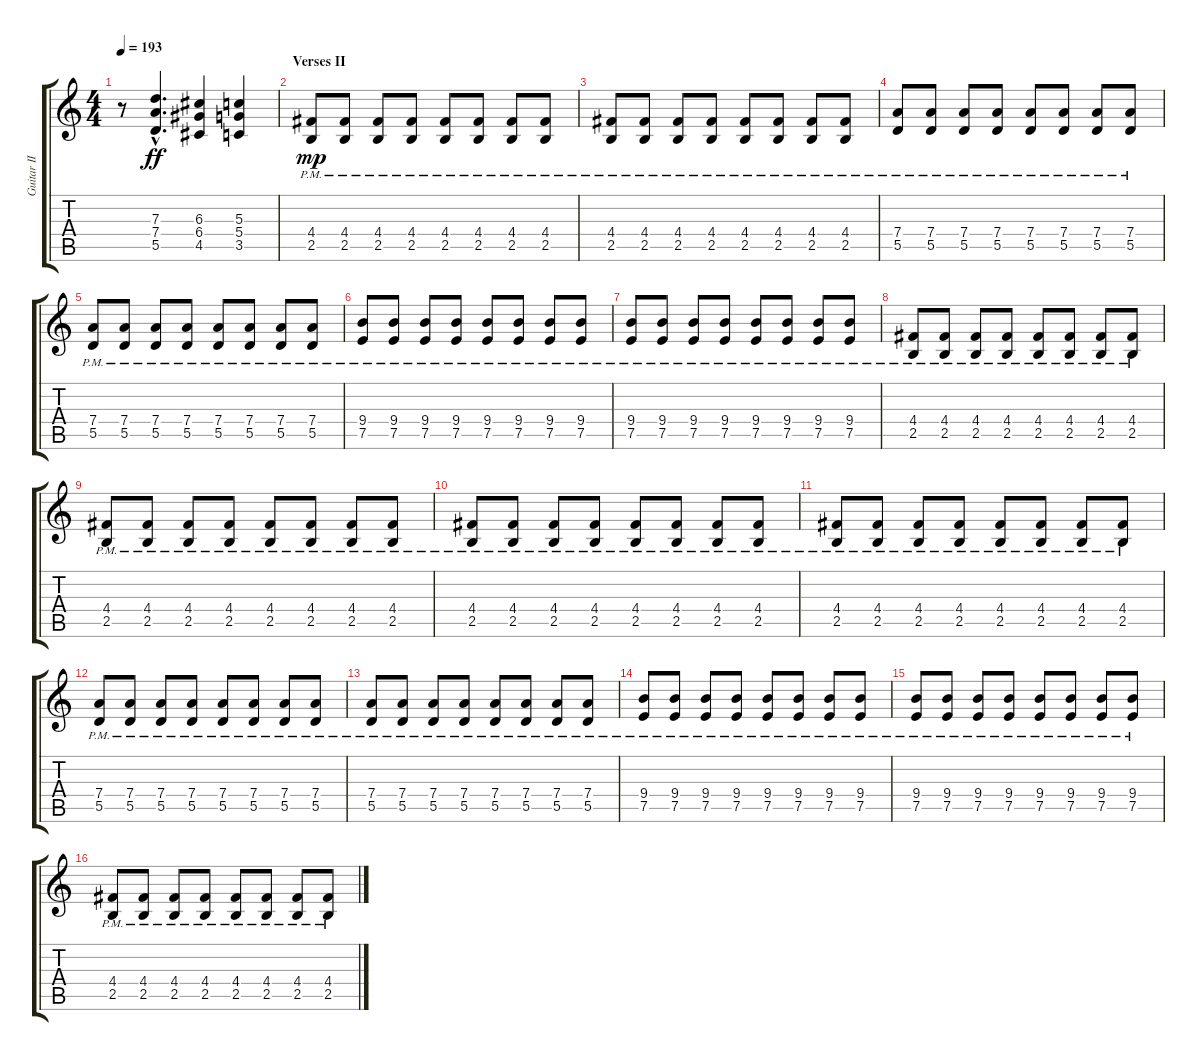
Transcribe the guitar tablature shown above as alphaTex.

\track ("Guitar II" "Guitar II") {instrument distortionguitar}
\staff {score tabs}
\tuning (E4 B3 G3 D3 A2 E2) {hide}
\ts (4 4)
\tempo 193
\clef g2
\ks c
r.8{dy f} (7.3{hac} 7.4{hac} 5.5{hac}).4{d dy ff} (6.3 6.4 4.5).4 (5.3 5.4 3.5).4 |
\section ("" "Verses II")
(4.4{pm} 2.5{pm}).8{dy mp} (4.4{pm} 2.5{pm}).8 (4.4{pm} 2.5{pm}).8 (4.4{pm} 2.5{pm}).8 (4.4{pm} 2.5{pm}).8 (4.4{pm} 2.5{pm}).8 (4.4{pm} 2.5{pm}).8 (4.4{pm} 2.5{pm}).8 |
(4.4{pm} 2.5{pm}).8 (4.4{pm} 2.5{pm}).8 (4.4{pm} 2.5{pm}).8 (4.4{pm} 2.5{pm}).8 (4.4{pm} 2.5{pm}).8 (4.4{pm} 2.5{pm}).8 (4.4{pm} 2.5{pm}).8 (4.4{pm} 2.5{pm}).8 |
(7.4{pm} 5.5{pm}).8 (7.4{pm} 5.5{pm}).8 (7.4{pm} 5.5{pm}).8 (7.4{pm} 5.5{pm}).8 (7.4{pm} 5.5{pm}).8 (7.4{pm} 5.5{pm}).8 (7.4{pm} 5.5{pm}).8 (7.4{pm} 5.5{pm}).8 |
(7.4{pm} 5.5{pm}).8 (7.4{pm} 5.5{pm}).8 (7.4{pm} 5.5{pm}).8 (7.4{pm} 5.5{pm}).8 (7.4{pm} 5.5{pm}).8 (7.4{pm} 5.5{pm}).8 (7.4{pm} 5.5{pm}).8 (7.4{pm} 5.5{pm}).8 |
(9.4{pm} 7.5{pm}).8 (9.4{pm} 7.5{pm}).8 (9.4{pm} 7.5{pm}).8 (9.4{pm} 7.5{pm}).8 (9.4{pm} 7.5{pm}).8 (9.4{pm} 7.5{pm}).8 (9.4{pm} 7.5{pm}).8 (9.4{pm} 7.5{pm}).8 |
(9.4{pm} 7.5{pm}).8 (9.4{pm} 7.5{pm}).8 (9.4{pm} 7.5{pm}).8 (9.4{pm} 7.5{pm}).8 (9.4{pm} 7.5{pm}).8 (9.4{pm} 7.5{pm}).8 (9.4{pm} 7.5{pm}).8 (9.4{pm} 7.5{pm}).8 |
(4.4{pm} 2.5{pm}).8 (4.4{pm} 2.5{pm}).8 (4.4{pm} 2.5{pm}).8 (4.4{pm} 2.5{pm}).8 (4.4{pm} 2.5{pm}).8 (4.4{pm} 2.5{pm}).8 (4.4{pm} 2.5{pm}).8 (4.4{pm} 2.5{pm}).8 |
(4.4{pm} 2.5{pm}).8 (4.4{pm} 2.5{pm}).8 (4.4{pm} 2.5{pm}).8 (4.4{pm} 2.5{pm}).8 (4.4{pm} 2.5{pm}).8 (4.4{pm} 2.5{pm}).8 (4.4{pm} 2.5{pm}).8 (4.4{pm} 2.5{pm}).8 |
(4.4{pm} 2.5{pm}).8 (4.4{pm} 2.5{pm}).8 (4.4{pm} 2.5{pm}).8 (4.4{pm} 2.5{pm}).8 (4.4{pm} 2.5{pm}).8 (4.4{pm} 2.5{pm}).8 (4.4{pm} 2.5{pm}).8 (4.4{pm} 2.5{pm}).8 |
(4.4{pm} 2.5{pm}).8 (4.4{pm} 2.5{pm}).8 (4.4{pm} 2.5{pm}).8 (4.4{pm} 2.5{pm}).8 (4.4{pm} 2.5{pm}).8 (4.4{pm} 2.5{pm}).8 (4.4{pm} 2.5{pm}).8 (4.4{pm} 2.5{pm}).8 |
(7.4{pm} 5.5{pm}).8 (7.4{pm} 5.5{pm}).8 (7.4{pm} 5.5{pm}).8 (7.4{pm} 5.5{pm}).8 (7.4{pm} 5.5{pm}).8 (7.4{pm} 5.5{pm}).8 (7.4{pm} 5.5{pm}).8 (7.4{pm} 5.5{pm}).8 |
(7.4{pm} 5.5{pm}).8 (7.4{pm} 5.5{pm}).8 (7.4{pm} 5.5{pm}).8 (7.4{pm} 5.5{pm}).8 (7.4{pm} 5.5{pm}).8 (7.4{pm} 5.5{pm}).8 (7.4{pm} 5.5{pm}).8 (7.4{pm} 5.5{pm}).8 |
(9.4{pm} 7.5{pm}).8 (9.4{pm} 7.5{pm}).8 (9.4{pm} 7.5{pm}).8 (9.4{pm} 7.5{pm}).8 (9.4{pm} 7.5{pm}).8 (9.4{pm} 7.5{pm}).8 (9.4{pm} 7.5{pm}).8 (9.4{pm} 7.5{pm}).8 |
(9.4{pm} 7.5{pm}).8 (9.4{pm} 7.5{pm}).8 (9.4{pm} 7.5{pm}).8 (9.4{pm} 7.5{pm}).8 (9.4{pm} 7.5{pm}).8 (9.4{pm} 7.5{pm}).8 (9.4{pm} 7.5{pm}).8 (9.4{pm} 7.5{pm}).8 |
(4.4{pm} 2.5{pm}).8 (4.4{pm} 2.5{pm}).8 (4.4{pm} 2.5{pm}).8 (4.4{pm} 2.5{pm}).8 (4.4{pm} 2.5{pm}).8 (4.4{pm} 2.5{pm}).8 (4.4{pm} 2.5{pm}).8 (4.4{pm} 2.5{pm}).8
